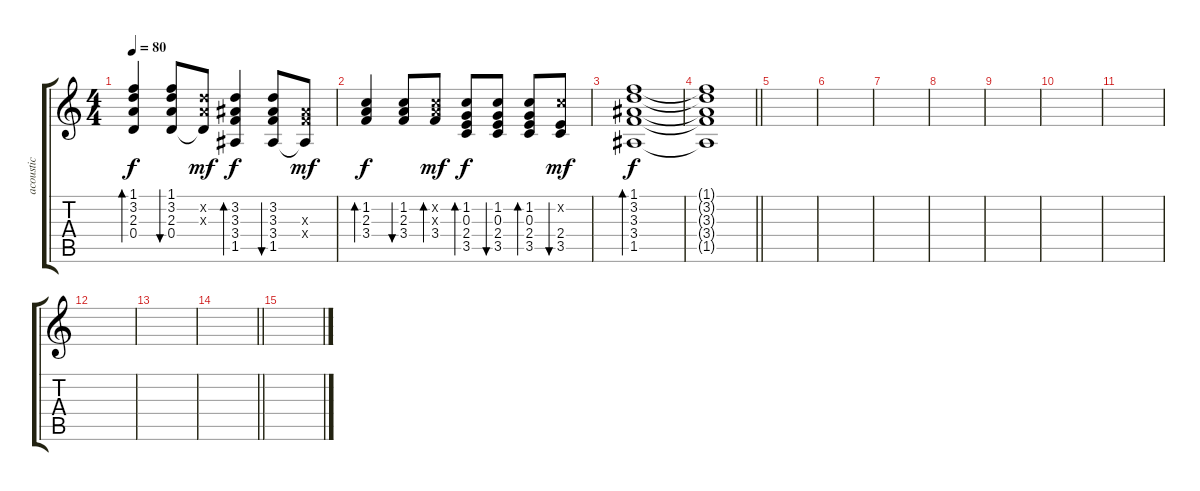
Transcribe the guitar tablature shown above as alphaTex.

\track ("acoustic" "acoustic") {instrument acousticguitarsteel}
\staff {score tabs}
\tuning (E4 B3 G3 D3 A2 E2) {hide}
\ts (4 4)
\tempo 80
\clef g2
\ks c
(1.1 3.2 2.3 0.4).4{bd 60 dy f} (1.1 3.2 2.3 0.4).8{bu 60} (3.2{x} 2.3{x} 0.4{t}).8{dy mf} (3.2 3.3 3.4 1.5).4{bd 60 dy f} (3.2 3.3 3.4 1.5).8{bu 60} (3.3{x} 3.4{x} 1.5{t}).8{dy mf} |
(1.2 2.3 3.4).4{bd 60 dy f} (1.2 2.3 3.4).8{bu 60} (1.2{x} 2.3{x} 3.4).8{bd 60 dy mf} (1.2 0.3 2.4 3.5).8{bd 60 dy f} (1.2 0.3 2.4 3.5).8{bu 60} (1.2 0.3 2.4 3.5).8{bd 60} (1.2{x} 2.4 3.5).8{bu 60 dy mf} |
(1.1 3.2 3.3 3.4 1.5).1{bd 120 dy f} |
\barLineRight lightlight
(1.1{t} 3.2{t} 3.3{t} 3.4{t} 1.5{t}).1 |
\section ("" "")
|
|
|
|
|
|
|
|
|
\barLineRight lightlight
|
\section ("" "")
